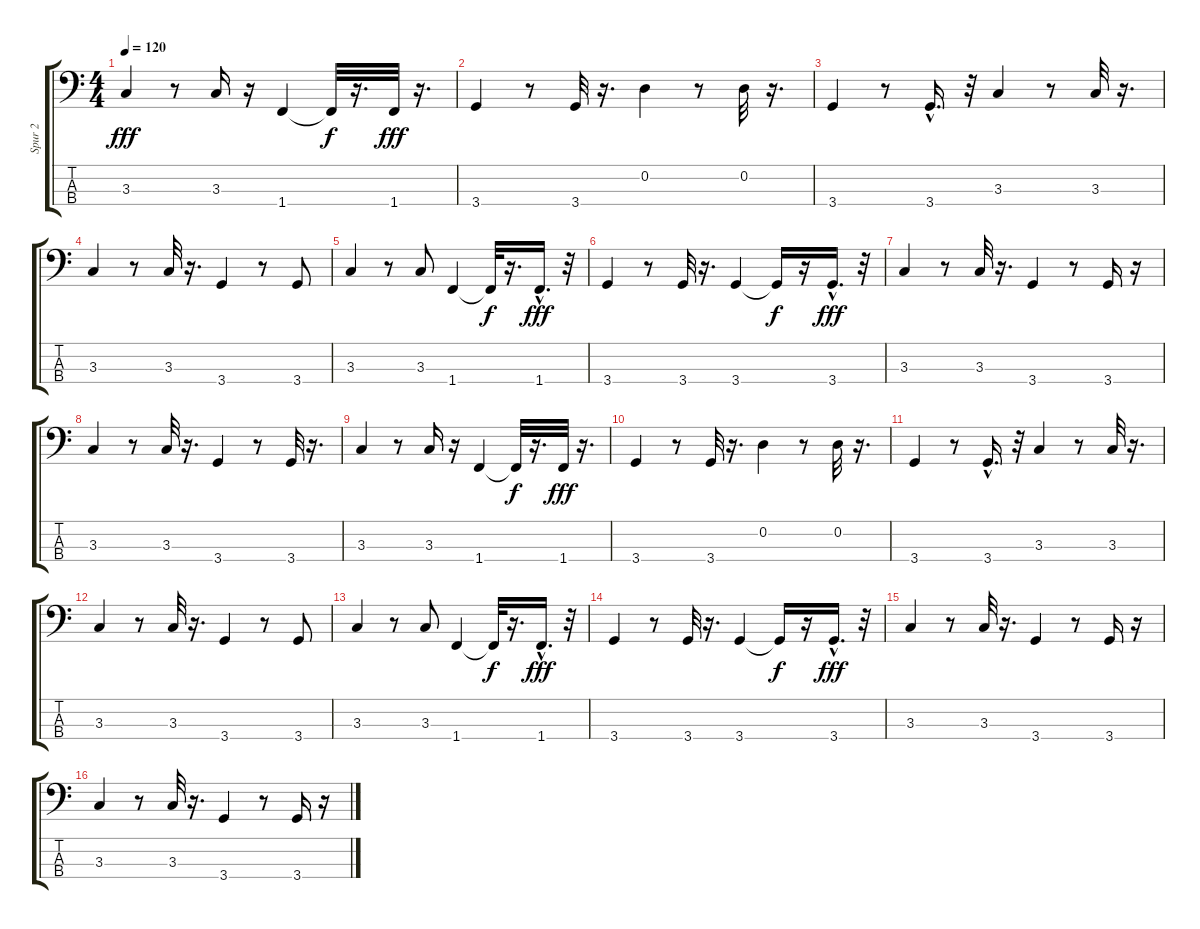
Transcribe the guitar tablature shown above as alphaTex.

\track ("Spur 2" "Spur 2") {instrument electricbassfinger}
\staff {score tabs}
\tuning (G2 D2 A1 E1) {hide}
\ts (4 4)
\tempo 120
\clef f4
\ks c
3.3.4{dy fff} r.8 3.3.16 r.16 1.4.4 1.4{t}.32{dy f} r.16{d} 1.4.32{dy fff} r.16{d} |
3.4.4 r.8 3.4.32 r.16{d} 0.2.4 r.8 0.2.32 r.16{d} |
3.4.4 r.8 3.4{hac}.16{d} r.32 3.3.4 r.8 3.3.32 r.16{d} |
3.3.4 r.8 3.3.32 r.16{d} 3.4.4 r.8 3.4.8 |
3.3.4 r.8 3.3.8 1.4.4 1.4{t}.32{dy f} r.16{d} 1.4{hac}.16{d dy fff} r.32 |
3.4.4 r.8 3.4.32 r.16{d} 3.4.4 3.4{t}.16{dy f} r.16 3.4{hac}.16{d dy fff} r.32 |
3.3.4 r.8 3.3.32 r.16{d} 3.4.4 r.8 3.4.16 r.16 |
3.3.4 r.8 3.3.32 r.16{d} 3.4.4 r.8 3.4.32 r.16{d} |
3.3.4 r.8 3.3.16 r.16 1.4.4 1.4{t}.32{dy f} r.16{d} 1.4.32{dy fff} r.16{d} |
3.4.4 r.8 3.4.32 r.16{d} 0.2.4 r.8 0.2.32 r.16{d} |
3.4.4 r.8 3.4{hac}.16{d} r.32 3.3.4 r.8 3.3.32 r.16{d} |
3.3.4 r.8 3.3.32 r.16{d} 3.4.4 r.8 3.4.8 |
3.3.4 r.8 3.3.8 1.4.4 1.4{t}.32{dy f} r.16{d} 1.4{hac}.16{d dy fff} r.32 |
3.4.4 r.8 3.4.32 r.16{d} 3.4.4 3.4{t}.16{dy f} r.16 3.4{hac}.16{d dy fff} r.32 |
3.3.4 r.8 3.3.32 r.16{d} 3.4.4 r.8 3.4.16 r.16 |
3.3.4 r.8 3.3.32 r.16{d} 3.4.4 r.8 3.4.16 r.16
